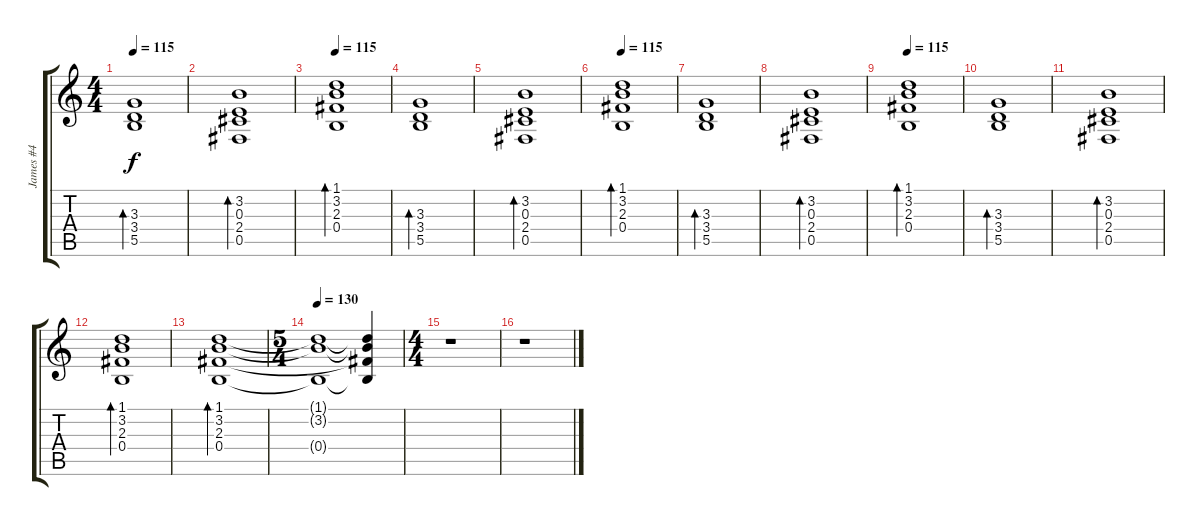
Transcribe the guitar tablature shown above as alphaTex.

\track ("James #4" "James #4") {instrument distortionguitar}
\staff {score tabs}
\tuning (Db4 Ab3 E3 B2 Gb2 B1) {hide}
\ts (4 4)
\tempo 115
\clef g2
\ks c
(3.3 3.4 5.5).1{bd 120 dy f} |
(3.2 0.3 2.4 0.5).1{bd 120} |
\tempo 115
(1.1 3.2 2.3 0.4).1{bd 120} |
(3.3 3.4 5.5).1{bd 120} |
(3.2 0.3 2.4 0.5).1{bd 120} |
\tempo 115
(1.1 3.2 2.3 0.4).1{bd 120 volume 13 instrument acousticguitarsteel} |
(3.3 3.4 5.5).1{bd 120} |
(3.2 0.3 2.4 0.5).1{bd 120} |
\tempo 115
(1.1 3.2 2.3 0.4).1{bd 120} |
(3.3 3.4 5.5).1{bd 120} |
(3.2 0.3 2.4 0.5).1{bd 120} |
(1.1 3.2 2.3 0.4).1{bd 120} |
(1.1 3.2 2.3 0.4).1{bd 120} |
\ts (5 4)
\tempo 130
(1.1{t} 3.2{t} 0.4{t}).1{volume 0} (1.1{t} 3.2{t} 2.3{t} 0.4{t}).4 |
\ts (4 4)
r.1 |
r.1
